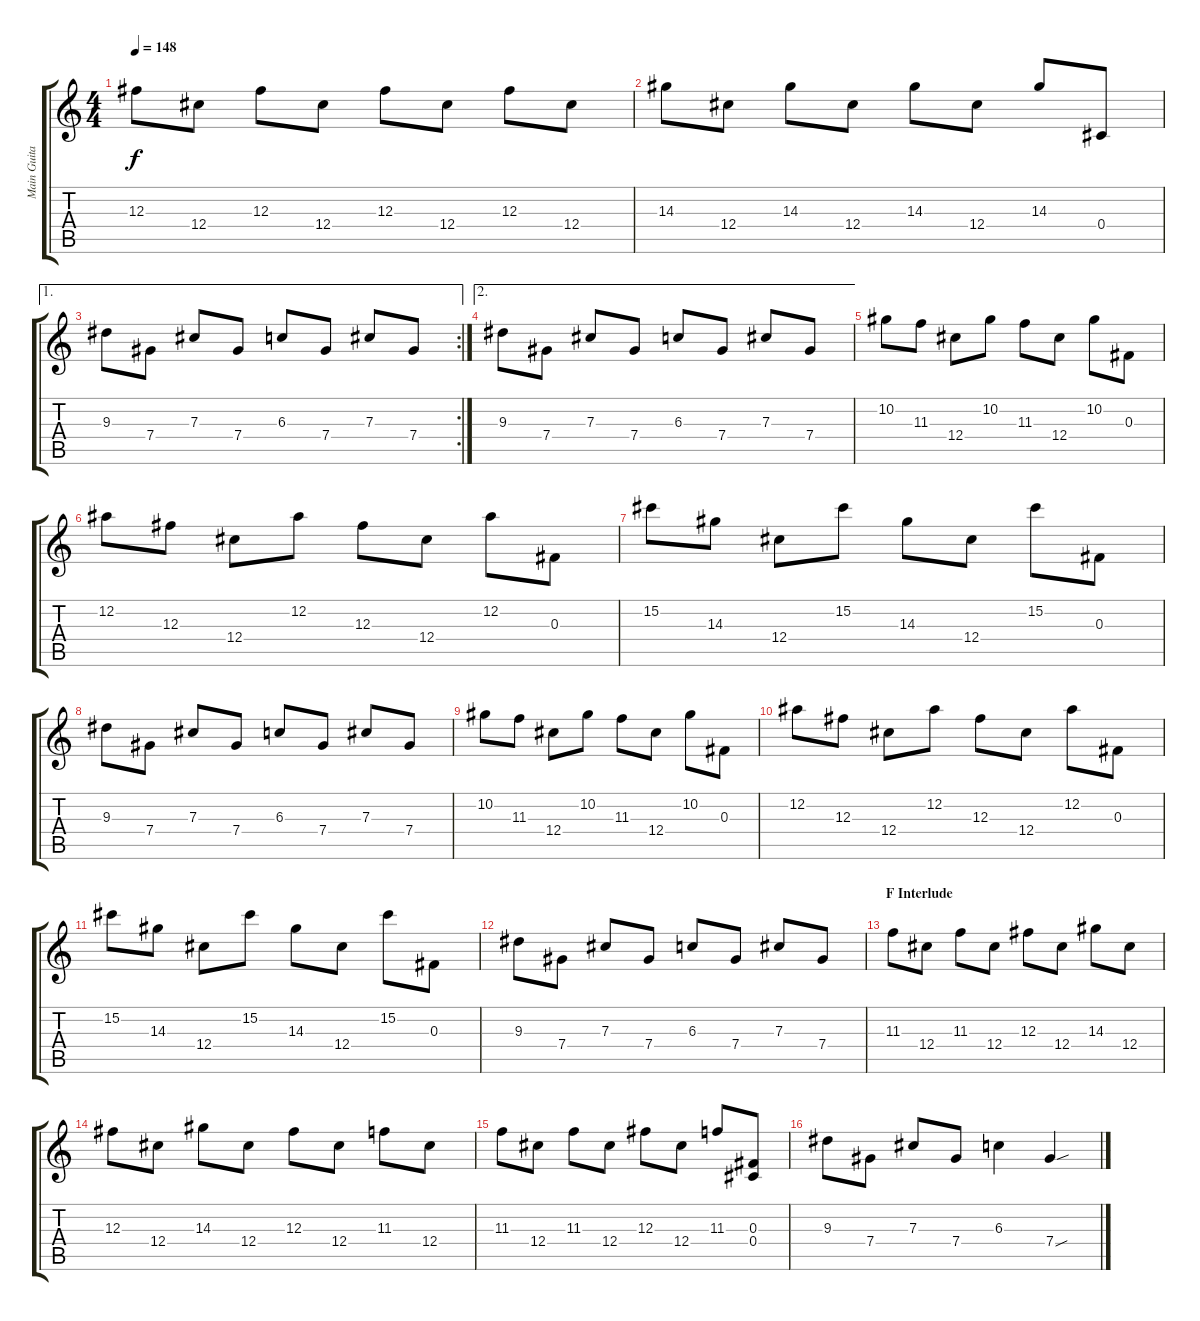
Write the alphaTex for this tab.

\track ("Main Guitar" "Main Guita") {instrument electricguitarclean}
\staff {score tabs}
\tuning (Eb4 Bb3 Gb3 Db3 Ab2 Eb2) {hide}
\ts (4 4)
\tempo 148
\clef g2
\ks c
12.3.8{dy f} 12.4.8 12.3.8 12.4.8 12.3.8 12.4.8 12.3.8 12.4.8 |
14.3.8 12.4.8 14.3.8 12.4.8 14.3.8 12.4.8 14.3.8 0.4.8 |
\ae 1
\rc 2
9.3.8 7.4.8 7.3.8 7.4.8 6.3.8 7.4.8 7.3.8 7.4.8 |
\ae 2
9.3.8 7.4.8 7.3.8 7.4.8 6.3.8 7.4.8 7.3.8 7.4.8 |
10.2.8 11.3.8 12.4.8 10.2.8 11.3.8 12.4.8 10.2.8 0.3.8 |
12.2.8 12.3.8 12.4.8 12.2.8 12.3.8 12.4.8 12.2.8 0.3.8 |
15.2.8 14.3.8 12.4.8 15.2.8 14.3.8 12.4.8 15.2.8 0.3.8 |
9.3.8 7.4.8 7.3.8 7.4.8 6.3.8 7.4.8 7.3.8 7.4.8 |
10.2.8 11.3.8 12.4.8 10.2.8 11.3.8 12.4.8 10.2.8 0.3.8 |
12.2.8 12.3.8 12.4.8 12.2.8 12.3.8 12.4.8 12.2.8 0.3.8 |
15.2.8 14.3.8 12.4.8 15.2.8 14.3.8 12.4.8 15.2.8 0.3.8 |
9.3.8 7.4.8 7.3.8 7.4.8 6.3.8 7.4.8 7.3.8 7.4.8 |
\section ("" "F Interlude")
11.3.8 12.4.8 11.3.8 12.4.8 12.3.8 12.4.8 14.3.8 12.4.8 |
12.3.8 12.4.8 14.3.8 12.4.8 12.3.8 12.4.8 11.3.8 12.4.8 |
11.3.8 12.4.8 11.3.8 12.4.8 12.3.8 12.4.8 11.3.8 (0.3 0.4).8 |
9.3.8 7.4.8 7.3.8 7.4.8 6.3.4 7.4{sou}.4
